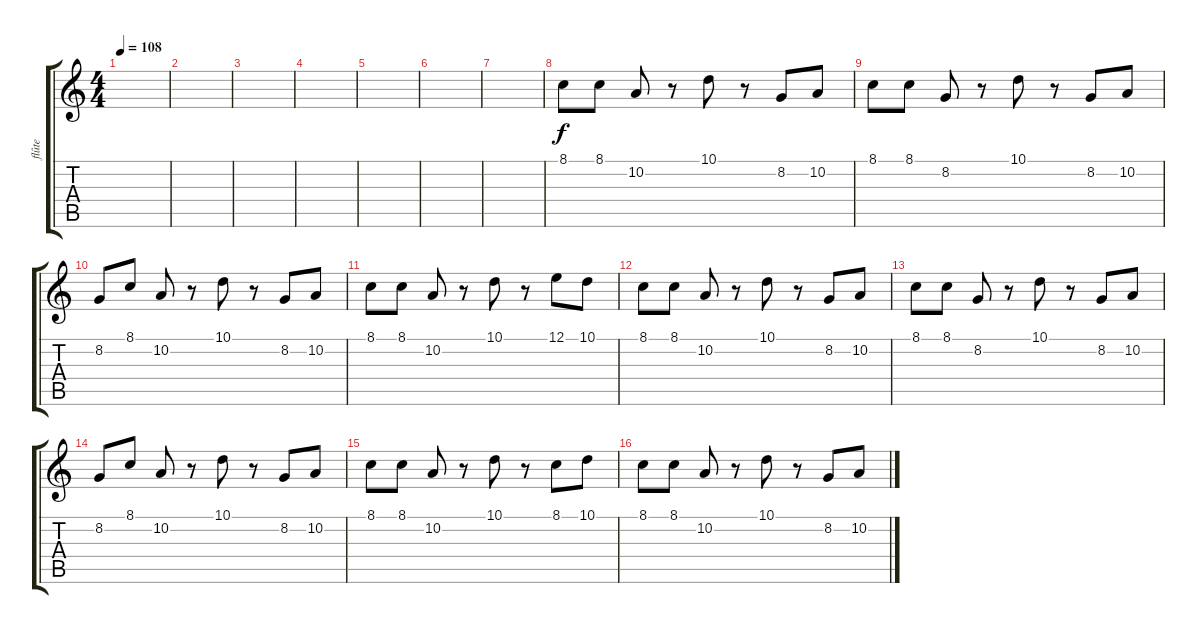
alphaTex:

\track ("flûte" "flûte") {instrument lead4chiff}
\staff {score tabs}
\tuning (E4 B3 G3 D3 A2 E2) {hide}
\ts (4 4)
\tempo 108
\clef g2
\ks c
|
|
|
|
|
|
|
8.1.8 8.1.8 10.2.8 r.8 10.1.8 r.8 8.2.8 10.2.8 |
8.1.8 8.1.8 8.2.8 r.8 10.1.8 r.8 8.2.8 10.2.8 |
8.2.8 8.1.8 10.2.8 r.8 10.1.8 r.8 8.2.8 10.2.8 |
8.1.8 8.1.8 10.2.8 r.8 10.1.8 r.8 12.1.8 10.1.8 |
8.1.8 8.1.8 10.2.8 r.8 10.1.8 r.8 8.2.8 10.2.8 |
8.1.8 8.1.8 8.2.8 r.8 10.1.8 r.8 8.2.8 10.2.8 |
8.2.8 8.1.8 10.2.8 r.8 10.1.8 r.8 8.2.8 10.2.8 |
8.1.8 8.1.8 10.2.8 r.8 10.1.8 r.8 8.1.8 10.1.8 |
8.1.8 8.1.8 10.2.8 r.8 10.1.8 r.8 8.2.8 10.2.8
